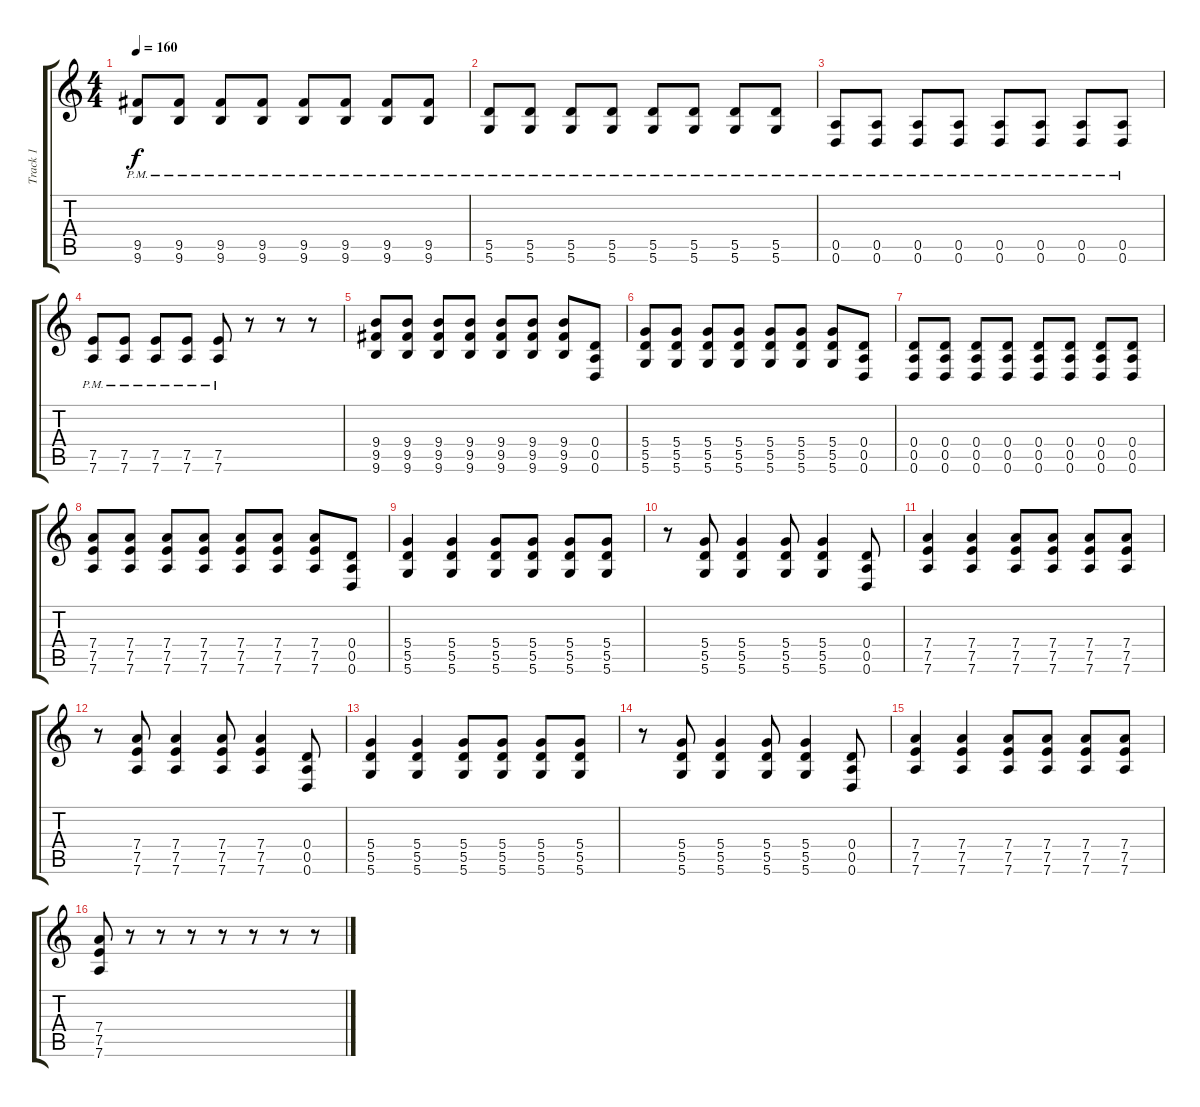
\track ("Track 1" "Track 1") {instrument distortionguitar}
\staff {score tabs}
\tuning (E4 B3 G3 D3 A2 D2) {hide}
\ts (4 4)
\tempo 160
\clef g2
\ks c
(9.5{pm} 9.6{pm}).8{dy f} (9.5{pm} 9.6{pm}).8 (9.5{pm} 9.6{pm}).8 (9.5{pm} 9.6{pm}).8 (9.5{pm} 9.6{pm}).8 (9.5{pm} 9.6{pm}).8 (9.5{pm} 9.6{pm}).8 (9.5{pm} 9.6{pm}).8 |
(5.5{pm} 5.6{pm}).8 (5.5{pm} 5.6{pm}).8 (5.5{pm} 5.6{pm}).8 (5.5{pm} 5.6{pm}).8 (5.5{pm} 5.6{pm}).8 (5.5{pm} 5.6{pm}).8 (5.5{pm} 5.6{pm}).8 (5.5{pm} 5.6{pm}).8 |
(0.5{pm} 0.6{pm}).8 (0.5{pm} 0.6{pm}).8 (0.5{pm} 0.6{pm}).8 (0.5{pm} 0.6{pm}).8 (0.5{pm} 0.6{pm}).8 (0.5{pm} 0.6{pm}).8 (0.5{pm} 0.6{pm}).8 (0.5{pm} 0.6{pm}).8 |
(7.5{pm} 7.6{pm}).8 (7.5{pm} 7.6{pm}).8 (7.5{pm} 7.6{pm}).8 (7.5{pm} 7.6{pm}).8 (7.5{pm} 7.6{pm}).8 r.8 r.8 r.8 |
(9.4 9.5 9.6).8 (9.4 9.5 9.6).8 (9.4 9.5 9.6).8 (9.4 9.5 9.6).8 (9.4 9.5 9.6).8 (9.4 9.5 9.6).8 (9.4 9.5 9.6).8 (0.4 0.5 0.6).8 |
(5.4 5.5 5.6).8 (5.4 5.5 5.6).8 (5.4 5.5 5.6).8 (5.4 5.5 5.6).8 (5.4 5.5 5.6).8 (5.4 5.5 5.6).8 (5.4 5.5 5.6).8 (0.4 0.5 0.6).8 |
(0.4 0.5 0.6).8 (0.4 0.5 0.6).8 (0.4 0.5 0.6).8 (0.4 0.5 0.6).8 (0.4 0.5 0.6).8 (0.4 0.5 0.6).8 (0.4 0.5 0.6).8 (0.4 0.5 0.6).8 |
(7.4 7.5 7.6).8 (7.4 7.5 7.6).8 (7.4 7.5 7.6).8 (7.4 7.5 7.6).8 (7.4 7.5 7.6).8 (7.4 7.5 7.6).8 (7.4 7.5 7.6).8 (0.4 0.5 0.6).8 |
(5.4 5.5 5.6).4 (5.4 5.5 5.6).4 (5.4 5.5 5.6).8 (5.4 5.5 5.6).8 (5.4 5.5 5.6).8 (5.4 5.5 5.6).8 |
r.8 (5.4 5.5 5.6).8 (5.4 5.5 5.6).4 (5.4 5.5 5.6).8 (5.4 5.5 5.6).4 (0.4 0.5 0.6).8 |
(7.4 7.5 7.6).4 (7.4 7.5 7.6).4 (7.4 7.5 7.6).8 (7.4 7.5 7.6).8 (7.4 7.5 7.6).8 (7.4 7.5 7.6).8 |
r.8 (7.4 7.5 7.6).8 (7.4 7.5 7.6).4 (7.4 7.5 7.6).8 (7.4 7.5 7.6).4 (0.4 0.5 0.6).8 |
(5.4 5.5 5.6).4 (5.4 5.5 5.6).4 (5.4 5.5 5.6).8 (5.4 5.5 5.6).8 (5.4 5.5 5.6).8 (5.4 5.5 5.6).8 |
r.8 (5.4 5.5 5.6).8 (5.4 5.5 5.6).4 (5.4 5.5 5.6).8 (5.4 5.5 5.6).4 (0.4 0.5 0.6).8 |
(7.4 7.5 7.6).4 (7.4 7.5 7.6).4 (7.4 7.5 7.6).8 (7.4 7.5 7.6).8 (7.4 7.5 7.6).8 (7.4 7.5 7.6).8 |
(7.4 7.5 7.6).8 r.8 r.8 r.8 r.8 r.8 r.8 r.8
